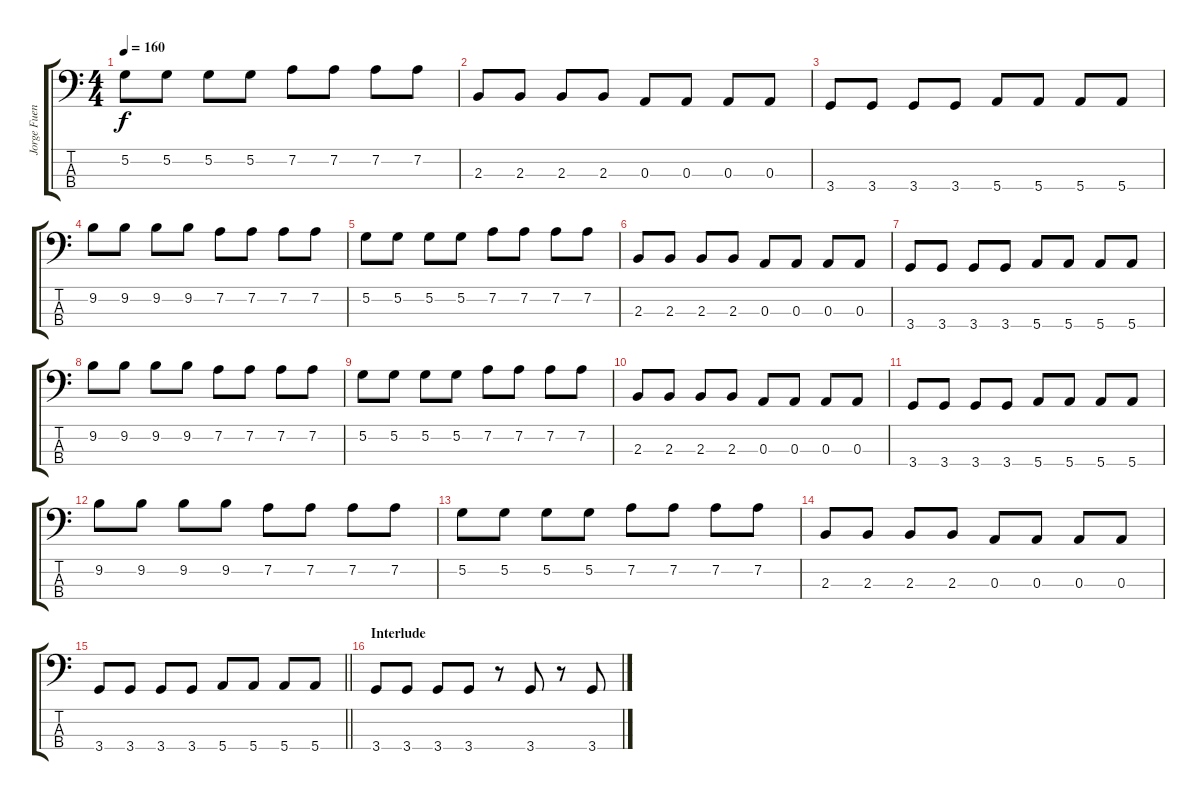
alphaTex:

\track ("Jorge Fuentealba (Bajo)" "Jorge Fuen") {instrument electricbasspick}
\staff {score tabs}
\tuning (G2 D2 A1 E1) {hide}
\ts (4 4)
\tempo 160
\clef f4
\ks c
5.2.8{dy f} 5.2.8 5.2.8 5.2.8 7.2.8 7.2.8 7.2.8 7.2.8 |
2.3.8 2.3.8 2.3.8 2.3.8 0.3.8 0.3.8 0.3.8 0.3.8 |
3.4.8 3.4.8 3.4.8 3.4.8 5.4.8 5.4.8 5.4.8 5.4.8 |
9.2.8 9.2.8 9.2.8 9.2.8 7.2.8 7.2.8 7.2.8 7.2.8 |
5.2.8 5.2.8 5.2.8 5.2.8 7.2.8 7.2.8 7.2.8 7.2.8 |
2.3.8 2.3.8 2.3.8 2.3.8 0.3.8 0.3.8 0.3.8 0.3.8 |
3.4.8 3.4.8 3.4.8 3.4.8 5.4.8 5.4.8 5.4.8 5.4.8 |
9.2.8 9.2.8 9.2.8 9.2.8 7.2.8 7.2.8 7.2.8 7.2.8 |
5.2.8 5.2.8 5.2.8 5.2.8 7.2.8 7.2.8 7.2.8 7.2.8 |
2.3.8 2.3.8 2.3.8 2.3.8 0.3.8 0.3.8 0.3.8 0.3.8 |
3.4.8 3.4.8 3.4.8 3.4.8 5.4.8 5.4.8 5.4.8 5.4.8 |
9.2.8 9.2.8 9.2.8 9.2.8 7.2.8 7.2.8 7.2.8 7.2.8 |
5.2.8 5.2.8 5.2.8 5.2.8 7.2.8 7.2.8 7.2.8 7.2.8 |
2.3.8 2.3.8 2.3.8 2.3.8 0.3.8 0.3.8 0.3.8 0.3.8 |
\barLineRight lightlight
3.4.8 3.4.8 3.4.8 3.4.8 5.4.8 5.4.8 5.4.8 5.4.8 |
\section ("" "Interlude")
3.4.8 3.4.8 3.4.8 3.4.8 r.8 3.4.8 r.8 3.4.8
